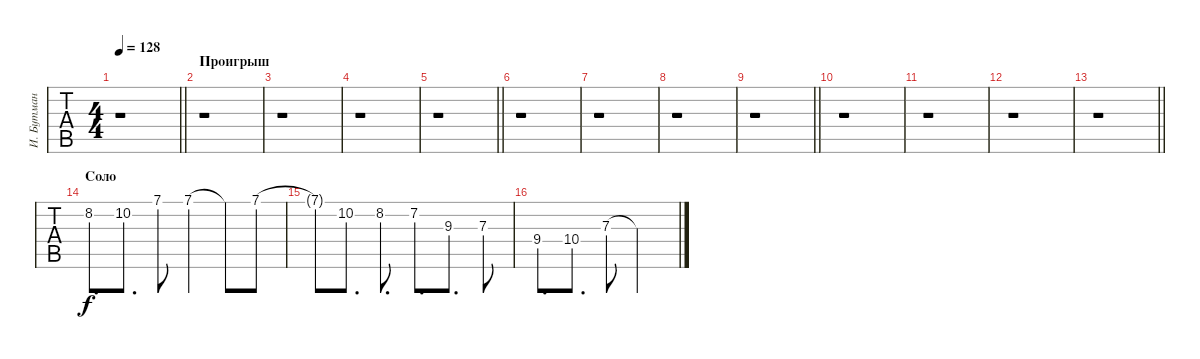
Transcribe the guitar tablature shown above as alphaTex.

\track ("И. Бутман" "И. Бутман") {instrument tenorsax}
\staff {tabs}
\tuning (E4 B3 G3 D3 A2 E2) {hide}
\ts (4 4)
\tempo 128
\clef g2
\barLineRight lightlight
\ks c
r.1{dy f} |
\section ("" "Проигрыш")
r.1 |
r.1 |
r.1 |
\barLineRight lightlight
r.1 |
r.1 |
r.1 |
r.1 |
\barLineRight lightlight
r.1 |
r.1 |
r.1 |
r.1 |
\barLineRight lightlight
r.1 |
\section ("" "Соло")
8.2.8{d} 10.2.8{d} 7.1.8 7.1.4 7.1{t}.8 7.1.8 |
7.1{t}.8 10.2.8{d} 8.2.8{d} 7.2.8{d} 9.3.8{d} 7.3.8 |
9.4.8{d} 10.4.8{d} 7.3.8 7.3{t}.2
